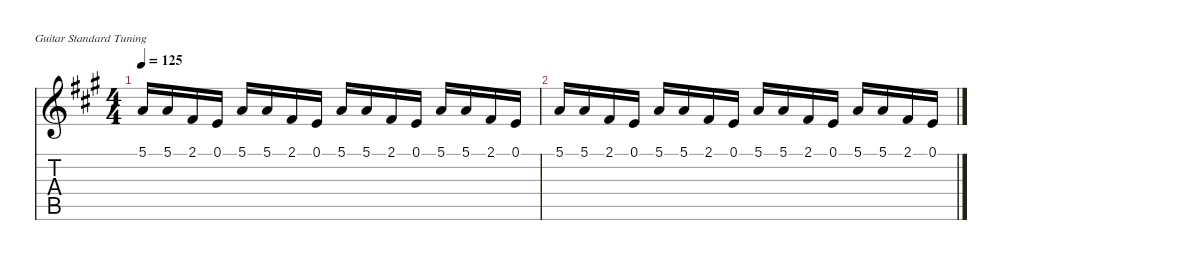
\defaultSystemsLayout 4
\hideDynamics
\bracketExtendMode nobrackets
\singleTrackTrackNamePolicy hidden
\multiTrackTrackNamePolicy hidden
\otherSystemsTrackNameOrientation horizontal
\track ("Strings" "vln.") {instrument synthstrings1}
\staff {score tabs}
\tuning (E4 B3 G3 D3 A2 E2)
\ts (4 4)
\tempo 125
\clef g2
\ks a
5.1{acc forcenatural}.16{dy f beam Up} 5.1{acc forcenatural}.16{beam Up} 2.1{acc #}.16{beam Up} 0.1{acc forcenatural}.16{beam Up} 5.1{acc forcenatural}.16{beam Up} 5.1{acc forcenatural}.16{beam Up} 2.1{acc #}.16{beam Up} 0.1{acc forcenatural}.16{beam Up} 5.1{acc forcenatural}.16{beam Up} 5.1{acc forcenatural}.16{beam Up} 2.1{acc #}.16{beam Up} 0.1{acc forcenatural}.16{beam Up} 5.1{acc forcenatural}.16{beam Up} 5.1{acc forcenatural}.16{beam Up} 2.1{acc #}.16{beam Up} 0.1{acc forcenatural}.16{beam Up} |
5.1{acc forcenatural}.16{beam Up} 5.1{acc forcenatural}.16{beam Up} 2.1{acc #}.16{beam Up} 0.1{acc forcenatural}.16{beam Up} 5.1{acc forcenatural}.16{beam Up} 5.1{acc forcenatural}.16{beam Up} 2.1{acc #}.16{beam Up} 0.1{acc forcenatural}.16{beam Up} 5.1{acc forcenatural}.16{beam Up} 5.1{acc forcenatural}.16{beam Up} 2.1{acc #}.16{beam Up} 0.1{acc forcenatural}.16{beam Up} 5.1{acc forcenatural}.16{beam Up} 5.1{acc forcenatural}.16{beam Up} 2.1{acc #}.16{beam Up} 0.1{acc forcenatural}.16{beam Up}
